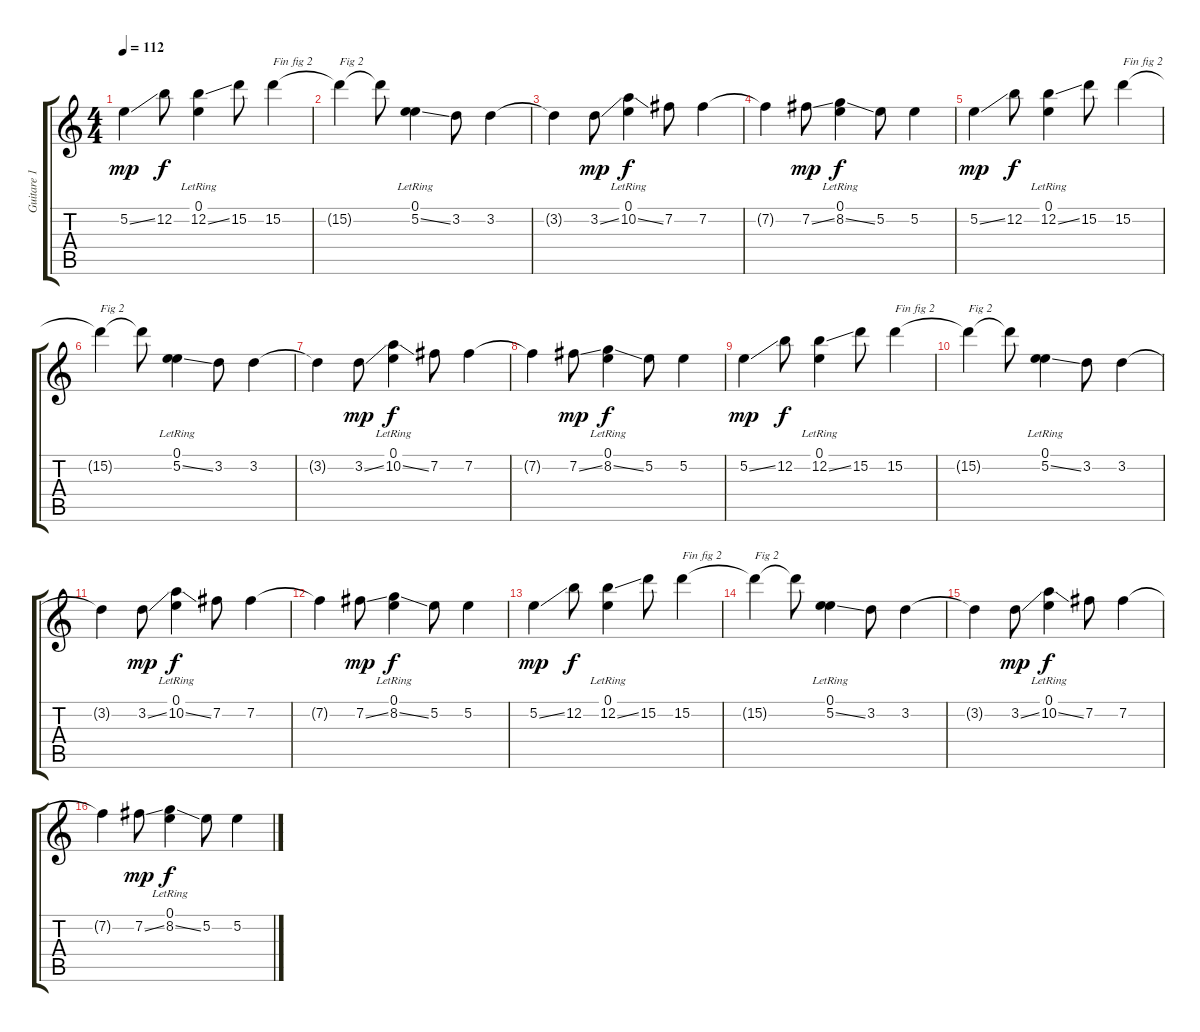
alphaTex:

\track ("Guitare 1" "Guitare 1") {instrument distortionguitar}
\staff {score tabs}
\tuning (E4 B3 G3 D3 A2 E2) {hide}
\ts (4 4)
\tempo 112
\clef g2
\ks c
5.2{ss}.4{dy mp} 12.2.8{dy f} (0.1{lr} 12.2{ss}).4 15.2.8 15.2.4{txt "Fin fig 2"} |
15.2{t}.4{txt "Fig 2"} 15.2{t}.8 (0.1{lr} 5.2{ss}).4 3.2.8 3.2.4 |
3.2{t}.4 3.2{ss}.8{dy mp} (0.1{lr} 10.2{ss}).4{dy f} 7.2.8 7.2.4 |
7.2{t}.4 7.2{ss}.8{dy mp} (0.1{lr} 8.2{ss}).4{dy f} 5.2.8 5.2.4 |
5.2{ss}.4{dy mp} 12.2.8{dy f} (0.1{lr} 12.2{ss}).4 15.2.8 15.2.4{txt "Fin fig 2"} |
15.2{t}.4{txt "Fig 2"} 15.2{t}.8 (0.1{lr} 5.2{ss}).4 3.2.8 3.2.4 |
3.2{t}.4 3.2{ss}.8{dy mp} (0.1{lr} 10.2{ss}).4{dy f} 7.2.8 7.2.4 |
7.2{t}.4 7.2{ss}.8{dy mp} (0.1{lr} 8.2{ss}).4{dy f} 5.2.8 5.2.4 |
5.2{ss}.4{dy mp} 12.2.8{dy f} (0.1{lr} 12.2{ss}).4 15.2.8 15.2.4{txt "Fin fig 2"} |
15.2{t}.4{txt "Fig 2"} 15.2{t}.8 (0.1{lr} 5.2{ss}).4 3.2.8 3.2.4 |
3.2{t}.4 3.2{ss}.8{dy mp} (0.1{lr} 10.2{ss}).4{dy f} 7.2.8 7.2.4 |
7.2{t}.4 7.2{ss}.8{dy mp} (0.1{lr} 8.2{ss}).4{dy f} 5.2.8 5.2.4 |
5.2{ss}.4{dy mp} 12.2.8{dy f} (0.1{lr} 12.2{ss}).4 15.2.8 15.2.4{txt "Fin fig 2"} |
15.2{t}.4{txt "Fig 2"} 15.2{t}.8 (0.1{lr} 5.2{ss}).4 3.2.8 3.2.4 |
3.2{t}.4 3.2{ss}.8{dy mp} (0.1{lr} 10.2{ss}).4{dy f} 7.2.8 7.2.4 |
7.2{t}.4 7.2{ss}.8{dy mp} (0.1{lr} 8.2{ss}).4{dy f} 5.2.8 5.2.4
